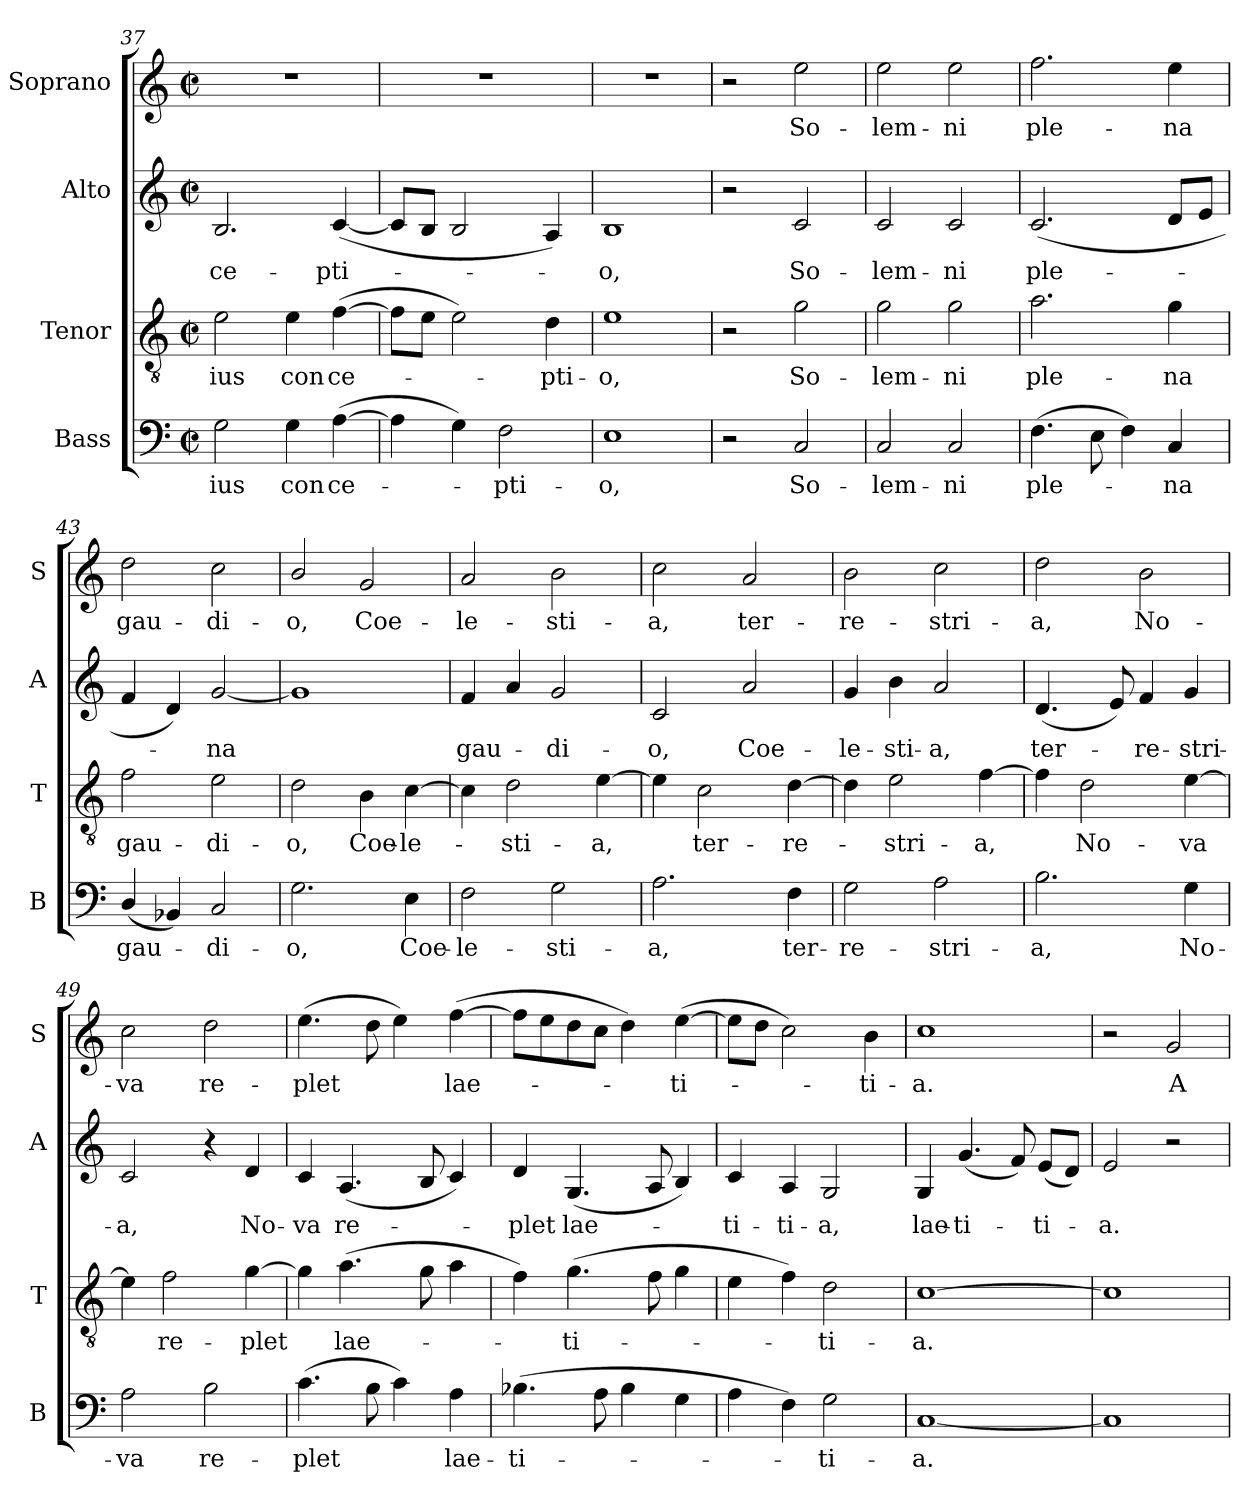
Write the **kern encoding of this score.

**kern	**text	**kern	**text	**kern	**text	**kern	**text
*part4	*part4	*part3	*part3	*part2	*part2	*part1	*part1
*staff4	*staff4	*staff3	*staff3	*staff2	*staff2	*staff1	*staff1
*I"Bass	*	*I"Tenor	*	*I"Alto	*	*I"Soprano	*
*I'B	*	*I'T	*	*I'A	*	*I'S	*
!!LO:LB:g=z
*clefF4	*	*clefGv2	*	*clefG2	*	*clefG2	*
*k[]	*	*k[]	*	*k[]	*	*k[]	*
*M2/2	*	*M2/2	*	*M2/2	*	*M2/2	*
*met(c|)	*	*met(c|)	*	*met(c|)	*	*met(c|)	*
=37	=37	=37	=37	=37	=37	=37	=37
!	!LO:LY:b	!	!LO:LY:b	!	!LO:LY:b	!	!
2G\	-ius	2e\	-ius	2.B/	-ce-	1r	.
!	!LO:LY:b	!	!LO:LY:b	!	!	!	!
4G\	con	4e\	con	.	.	.	.
!	!LO:LY:b	!	!LO:LY:b	!	!LO:LY:b	!	!
(>[4A\	ce-	(>[4f\	ce-	(<[4c/	-pti-	.	.
=38	=38	=38	=38	=38	=38	=38	=38
4A\]	.	8f\L]	.	8c/L]	.	1r	.
.	.	8e\J	.	8B/J	.	.	.
4G\)	.	2e\)	.	2B/	.	.	.
!	!LO:LY:b	!	!	!	!	!	!
2F\	pti-	.	.	.	.	.	.
!	!	!	!LO:LY:b	!	!	!	!
.	.	4d\	pti-	4A/)	.	.	.
=39	=39	=39	=39	=39	=39	=39	=39
!	!LO:LY:b	!	!LO:LY:b	!	!LO:LY:b	!	!
1E	-o,	1e	-o,	1B	o,	1r	.
=40	=40	=40	=40	=40	=40	=40	=40
2r	.	2r	.	2r	.	2r	.
!	!LO:LY:b	!	!LO:LY:b	!	!LO:LY:b	!	!LO:LY:b
2C/	So-	2g\	So-	2c/	So-	2ee\	So-
=41	=41	=41	=41	=41	=41	=41	=41
!	!LO:LY:b	!	!LO:LY:b	!	!LO:LY:b	!	!LO:LY:b
2C/	-lem-	2g\	-lem-	2c/	-lem-	2ee\	-lem-
!	!LO:LY:b	!	!LO:LY:b	!	!LO:LY:b	!	!LO:LY:b
2C/	-ni	2g\	-ni	2c/	-ni	2ee\	-ni
=42	=42	=42	=42	=42	=42	=42	=42
!	!LO:LY:b	!	!LO:LY:b	!	!LO:LY:b	!	!LO:LY:b
(>4.F\	ple-	2.a\	ple-	(<2.c/	ple-	2.ff\	ple-
8E\	.	.	.	.	.	.	.
4F\)	.	.	.	.	.	.	.
!	!LO:LY:b	!	!LO:LY:b	!	!	!	!LO:LY:b
4C/	na	4g\	-na	8d/L	.	4ee\	-na
.	.	.	.	8e/J	.	.	.
=43	=43	=43	=43	=43	=43	=43	=43
!	!LO:LY:b	!	!LO:LY:b	!	!	!	!LO:LY:b
(<4D/	gau-	2f\	gau-	4f/	.	2dd\	gau-
4BB-X/)	.	.	.	4d/)	.	.	.
!	!LO:LY:b	!	!LO:LY:b	!	!LO:LY:b	!	!LO:LY:b
2C/	di-	2e\	-di-	[2g/	na	2cc\	-di-
=44	=44	=44	=44	=44	=44	=44	=44
!	!LO:LY:b	!	!LO:LY:b	!	!	!	!LO:LY:b
2.G\	-o,	2d\	-o,	1g]	.	2b/	-o,
!	!	!	!LO:LY:b	!	!	!	!LO:LY:b
.	.	4B\	Coe-	.	.	2g/	Coe-
!	!LO:LY:b	!	!LO:LY:b	!	!	!	!
4E\	Coe-	[4c\	-le-	.	.	.	.
=45	=45	=45	=45	=45	=45	=45	=45
!	!LO:LY:b	!	!	!	!LO:LY:b	!	!LO:LY:b
2F\	-le-	4c\]	.	4f/	gau-	2a/	-le-
!	!	!	!LO:LY:b	!	!	!	!
.	.	2d\	sti-	4a/	.	.	.
!	!LO:LY:b	!	!	!	!LO:LY:b	!	!LO:LY:b
2G\	-sti-	.	.	2g/	di-	2b\	-sti-
!	!	!	!LO:LY:b	!	!	!	!
.	.	[4e\	-a,	.	.	.	.
!!LO:LB:g=z
=46	=46	=46	=46	=46	=46	=46	=46
!	!LO:LY:b	!	!	!	!LO:LY:b	!	!LO:LY:b
2.A\	-a,	4e\]	.	2c/	-o,	2cc\	-a,
!	!	!	!LO:LY:b	!	!	!	!
.	.	2c\	ter-	.	.	.	.
!	!	!	!	!	!LO:LY:b	!	!LO:LY:b
.	.	.	.	2a/	Coe-	2a/	ter-
!	!LO:LY:b	!	!LO:LY:b	!	!	!	!
4F\	ter-	[4d\	-re-	.	.	.	.
=47	=47	=47	=47	=47	=47	=47	=47
!	!LO:LY:b	!	!	!	!LO:LY:b	!	!LO:LY:b
2G\	-re-	4d\]	.	4g/	-le-	2b\	-re-
!	!	!	!LO:LY:b	!	!LO:LY:b	!	!
.	.	2e\	stri-	4b\	-sti-	.	.
!	!LO:LY:b	!	!	!	!LO:LY:b	!	!LO:LY:b
2A\	-stri-	.	.	2a/	-a,	2cc\	-stri-
!	!	!	!LO:LY:b	!	!	!	!
.	.	[4f\	-a,	.	.	.	.
=48	=48	=48	=48	=48	=48	=48	=48
!	!LO:LY:b	!	!	!	!LO:LY:b	!	!LO:LY:b
2.B\	-a,	4f\]	.	(<4.d/	ter-	2dd\	-a,
!	!	!	!LO:LY:b	!	!	!	!
.	.	2d\	No-	.	.	.	.
.	.	.	.	8e/)	.	.	.
!	!	!	!	!	!LO:LY:b	!	!LO:LY:b
.	.	.	.	4f/	-re-	2b\	No-
!	!LO:LY:b	!	!LO:LY:b	!	!LO:LY:b	!	!
4G\	No-	[4e\	-va	4g/	-stri-	.	.
=49	=49	=49	=49	=49	=49	=49	=49
!	!LO:LY:b	!	!	!	!LO:LY:b	!	!LO:LY:b
2A\	-va	4e\]	.	2c/	-a,	2cc\	-va
!	!	!	!LO:LY:b	!	!	!	!
.	.	2f\	re-	.	.	.	.
!	!LO:LY:b	!	!	!	!	!	!LO:LY:b
2B\	re-	.	.	4r	.	2dd\	re-
!	!	!	!LO:LY:b	!	!LO:LY:b	!	!
.	.	[4g\	-plet	4d/	No-	.	.
=50	=50	=50	=50	=50	=50	=50	=50
!	!LO:LY:b	!	!	!	!LO:LY:b	!	!LO:LY:b
(>4.c\	-plet	4g\]	.	4c/	-va	(>4.ee\	-plet
!	!	!	!LO:LY:b	!	!LO:LY:b	!	!
.	.	(>4.a\	lae-	(<4.A/	re-	.	.
8B\	.	.	.	.	.	8dd\	.
4c\)	.	.	.	.	.	4ee\)	.
.	.	8g\	.	8B/	.	.	.
!	!LO:LY:b	!	!	!	!	!	!LO:LY:b
4A\	lae-	4a\	.	4c/)	.	(>[4ff\	lae-
=51	=51	=51	=51	=51	=51	=51	=51
!	!LO:LY:b	!	!	!	!LO:LY:b	!	!
(>4.B-X\	-ti-	4f\)	.	4d/	plet	8ff\L]	.
.	.	.	.	.	.	8ee\	.
!	!	!	!LO:LY:b	!	!LO:LY:b	!	!
.	.	(>4.g\	ti-	(<4.G/	lae-	8dd\	.
8A\	.	.	.	.	.	8cc\J	.
4B-\	.	.	.	.	.	4dd\)	.
.	.	8f\	.	8A/	.	.	.
!	!	!	!	!	!	!	!LO:LY:b
4G\	.	4g\	.	4B/)	.	(>[4ee\	ti-
=52	=52	=52	=52	=52	=52	=52	=52
!	!	!	!	!	!LO:LY:b	!	!
4A\	.	4e\	.	4c/	ti-	8ee\L]	.
.	.	.	.	.	.	8dd\J	.
!	!	!	!	!	!LO:LY:b	!	!
4F\)	.	4f\)	.	4A/	-ti-	2cc\)	.
!	!LO:LY:b	!	!LO:LY:b	!	!LO:LY:b	!	!
2G\	ti-	2d\	ti-	2G/	-a,	.	.
!	!	!	!	!	!	!	!LO:LY:b
.	.	.	.	.	.	4b\	ti-
!!LO:PB:g=z
=53	=53	=53	=53	=53	=53	=53	=53
!	!LO:LY:b	!	!LO:LY:b	!	!LO:LY:b	!	!LO:LY:b
[1C	-a.	[1c	-a.	4G/	lae-	1cc	-a.
!	!	!	!	!	!LO:LY:b	!	!
.	.	.	.	(<4.g/	-ti-	.	.
.	.	.	.	8f/)	.	.	.
!	!	!	!	!	!LO:LY:b	!	!
.	.	.	.	(<8e/L	ti-	.	.
.	.	.	.	8d/J)	.	.	.
=54	=54	=54	=54	=54	=54	=54	=54
!	!	!	!	!	!LO:LY:b	!	!
1C]	.	1c]	.	2e/	a.	2r	.
!	!	!	!	!	!	!	!LO:LY:b
.	.	.	.	2r	.	2g/	A-
=	=	=	=	=	=	=	=
*-	*-	*-	*-	*-	*-	*-	*-
